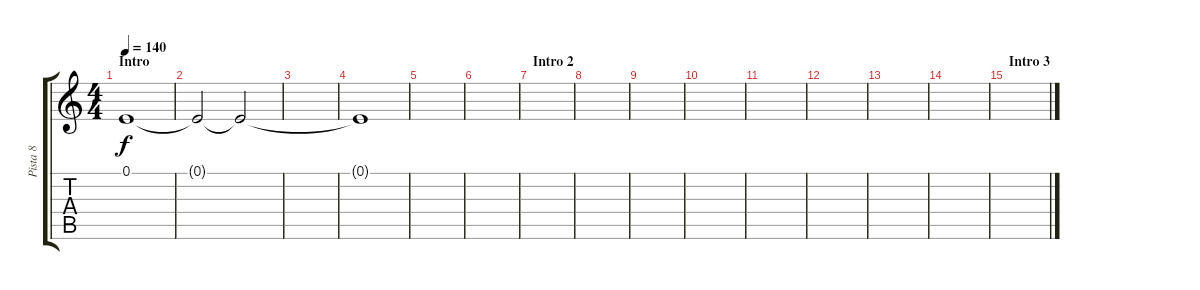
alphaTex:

\track ("Pista 8" "Pista 8") {instrument helicopter}
\staff {score tabs}
\tuning (E4 B3 G3 D3 A2 E2) {hide}
\ts (4 4)
\section ("" "Intro")
\tempo 140
\clef g2
\ks c
0.1.1{dy f instrument helicopter} |
0.1{t}.2 0.1{t}.2 |
|
0.1{t}.1 |
|
|
\section ("" "Intro 2")
|
|
|
|
|
|
|
|
\section ("" "Intro 3")
